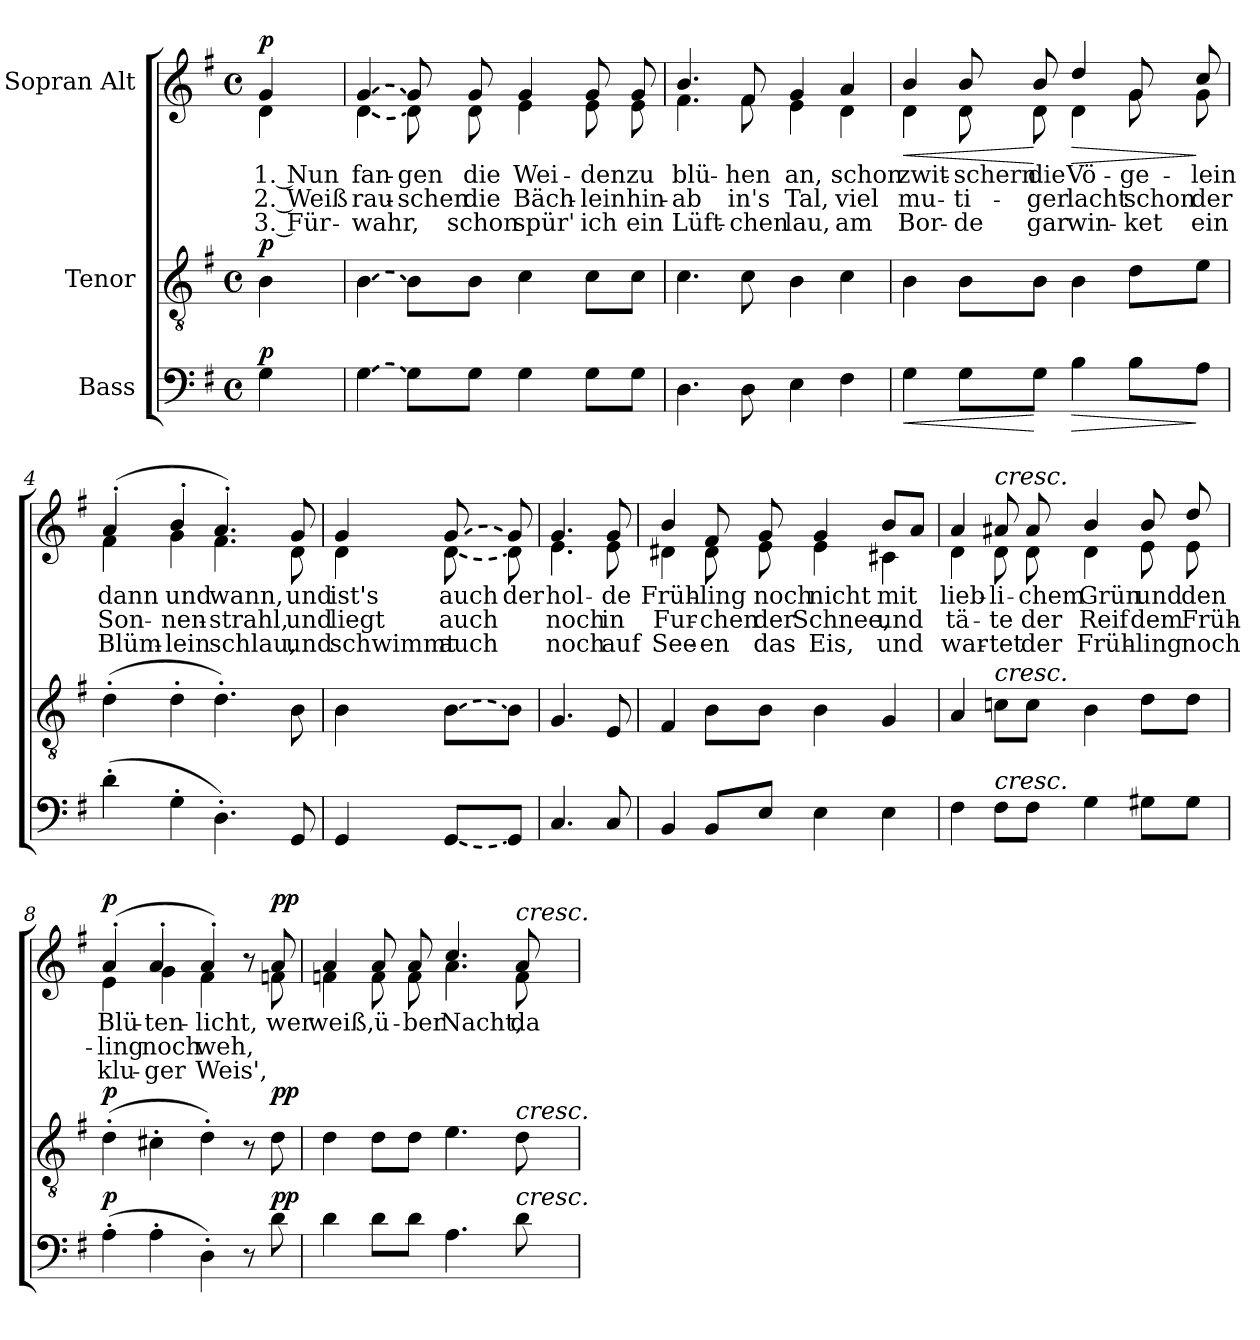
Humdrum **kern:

**kern	**dynam	**kern	**dynam	**kern	**text	**text	**text	**dynam
*part3	*part3	*part2	*part2	*part1	*part1	*part1	*part1	*part1
*staff3	*staff3	*staff2	*staff2	*staff1	*staff1	*staff1	*staff1	*staff1
*I"Bass	*	*I"Tenor	*	*I"Sopran Alt	*	*	*	*
*clefF4	*	*clefGv2	*	*clefG2	*	*	*	*
*k[f#]	*	*k[f#]	*	*k[f#]	*	*	*	*
*M4/4	*	*M4/4	*	*M4/4	*	*	*	*
*met(c)	*	*met(c)	*	*met(c)	*	*	*	*
=	=	=	=	=	=	=	=	=
!	!	!	!	!LO:TX:a:B:t=Mäßig schnell	!	!	!	!
!	!LO:DY:a	!	!LO:DY:a	!	!LO:LY:b	!LO:LY:b	!LO:LY:b	!LO:DY:a
*	*	*	*	*^	*	*	*	*
4G\	p	4B\	p	4g/	4d\	1. Nun	2. Weiß	3. Für-	p
=1	=1	=1	=1	=1	=1	=1	=1	=1	=1
!LO:T:dash	!	!LO:T:dash	!	!LO:T:dash	!LO:T:dash	!LO:LY:b	!LO:LY:b	!LO:LY:b	!
[4G\	.	[4B\	.	[4g/	[4d\	fan-	rau-	-wahr,	.
!	!	!	!	!	!	!LO:LY:b	!LO:LY:b	!	!
8G\L]	.	8B\L]	.	8g/]	8d\]	-gen	-schen	.	.
!	!	!	!	!	!	!LO:LY:b	!LO:LY:b	!LO:LY:b	!
8G\J	.	8B\J	.	8g/	8d\	die	die	schon	.
!	!	!	!	!	!	!LO:LY:b	!LO:LY:b	!LO:LY:b	!
4G\	.	4c\	.	4g/	4e\	Wei-	Bäch-	spür'	.
!	!	!	!	!	!	!LO:LY:b	!LO:LY:b	!LO:LY:b	!
8G\L	.	8c\L	.	8g/	8e\	-den	-lein	ich	.
!	!	!	!	!	!	!LO:LY:b	!LO:LY:b	!LO:LY:b	!
8G\J	.	8c\J	.	8g/	8e\	zu	hin-	ein	.
=2	=2	=2	=2	=2	=2	=2	=2	=2	=2
!	!	!	!	!	!	!LO:LY:b	!LO:LY:b	!LO:LY:b	!
4.D\	.	4.c\	.	4.b/	4.f#\	blü-	-ab	Lüft-	.
!	!	!	!	!	!	!LO:LY:b	!LO:LY:b	!LO:LY:b	!
8D\	.	8c\	.	8f#/	8f#\	-hen	in's	-chen	.
!	!	!	!	!	!	!LO:LY:b	!LO:LY:b	!LO:LY:b	!
4E\	.	4B\	.	4g/	4e\	an,	Tal,	lau,	.
!	!	!	!	!	!	!LO:LY:b	!LO:LY:b	!LO:LY:b	!
4F#\	.	4c\	.	4a/	4d\	schon	viel	am	.
!!LO:LB:g=z	!!
=3	=3	=3	=3	=3	=3	=3	=3	=3	=3
!	!LO:HP:b	!	!	!	!	!LO:LY:b	!LO:LY:b	!LO:LY:b	!LO:HP:b
4G\	<	4B\	.	4b/	4d\	zwit-	mu-	Bor-	<
!	!	!	!	!	!	!LO:LY:b	!LO:LY:b	!LO:LY:b	!
8G\L	.	8B\L	.	8b/	8d\	-schern	-ti-	-de	.
!	!	!	!	!	!	!LO:LY:b	!LO:LY:b	!LO:LY:b	!
8G\J	[	8B\J	.	8b/	8d\	die	-ger	gar	[
!	!LO:HP:b	!	!	!	!	!LO:LY:b	!LO:LY:b	!LO:LY:b	!LO:HP:b
4B\	>	4B\	.	4dd/	4d\	Vö-	lacht	win-	>
!	!	!	!	!	!	!LO:LY:b	!LO:LY:b	!LO:LY:b	!
8B\L	.	8d\L	.	8g/	8g\	-ge-	schon	-ket	.
!	!	!	!	!	!	!LO:LY:b	!LO:LY:b	!LO:LY:b	!
8A\J	]	8e\J	.	8cc/	8g\	-lein	der	ein	]
=4	=4	=4	=4	=4	=4	=4	=4	=4	=4
!	!	!	!	!	!	!LO:LY:b	!LO:LY:b	!LO:LY:b	!
(4d'\	.	(4d'\	.	(4a'/	4f#\	dann	Son-	Blüm-	.
!	!	!	!	!	!	!LO:LY:b	!LO:LY:b	!LO:LY:b	!
4G'\	.	4d'\	.	4b'/	4g\	und	-nen-	-lein	.
!	!	!	!	!	!	!LO:LY:b	!LO:LY:b	!LO:LY:b	!
4.D'\)	.	4.d'\)	.	4.a'/)	4.f#\	wann,	-strahl,	schlau,	.
!	!	!	!	!	!	!LO:LY:b	!LO:LY:b	!LO:LY:b	!
8GG/	.	8B\	.	8g/	8d\	und	und	und	.
=4X1	=4X1	=4X1	=4X1	=4X1	=4X1	=4X1	=4X1	=4X1	=4X1
!	!	!	!	!	!	!LO:LY:b	!LO:LY:b	!LO:LY:b	!
4GG/	.	4B\	.	4g/	4d\	ist's	liegt	schwimmt	.
!LO:T:dash	!	!LO:T:dash	!	!LO:T:dash	!LO:T:dash	!LO:LY:b	!LO:LY:b	!LO:LY:b	!
[8GG/L	.	[8B\L	.	[8g/	[8d\	auch	auch	auch	.
!	!	!	!	!	!	!LO:LY:b	!	!	!
8GG/J]	.	8B\J]	.	8g/]	8d\]	der	.	.	.
!!LO:LB:g=z	!!
=5	=5	=5	=5	=5	=5	=5	=5	=5	=5
!	!	!	!	!	!	!LO:LY:b	!LO:LY:b	!LO:LY:b	!
4.C/	.	4.G/	.	4.g/	4.e\	hol-	noch	noch	.
!	!	!	!	!	!	!LO:LY:b	!LO:LY:b	!LO:LY:b	!
8C/	.	8E/	.	8g/	8e\	-de	in	auf	.
=6	=6	=6	=6	=6	=6	=6	=6	=6	=6
!	!	!	!	!	!	!LO:LY:b	!LO:LY:b	!LO:LY:b	!
4BB/	.	4F#/	.	4b/	4d#X\	Früh-	Fur-	See-	.
!	!	!	!	!	!	!LO:LY:b	!LO:LY:b	!LO:LY:b	!
8BB/L	.	8B\L	.	8f#/	8d#\	-ling	-chen	-en	.
!	!	!	!	!	!	!LO:LY:b	!LO:LY:b	!LO:LY:b	!
8E/J	.	8B\J	.	8g/	8e\	noch	der	das	.
!	!	!	!	!	!	!LO:LY:b	!LO:LY:b	!LO:LY:b	!
4E\	.	4B\	.	4g/	4e\	nicht	Schnee,	Eis,	.
!	!	!	!	!	!	!LO:LY:b	!LO:LY:b	!LO:LY:b	!
4E\	.	4G/	.	8b/L	4c#X\	mit	und	und	.
.	.	.	.	8a/J	.	.	.	.	.
=7	=7	=7	=7	=7	=7	=7	=7	=7	=7
!	!	!	!	!	!	!LO:LY:b	!LO:LY:b	!LO:LY:b	!
4F#\	.	4A/	.	4a/	4d\	lieb-	tä-	war-	.
!	!	!	!	!LO:TX:a:i:t=cresc.	!	!	!	!	!
!	!	!LO:TX:a:i:t=cresc.	!	!	!	!	!	!	!
!LO:TX:a:i:t=cresc.	!	!	!	!	!	!	!	!	!
!	!	!	!	!	!	!LO:LY:b	!LO:LY:b	!LO:LY:b	!
8F#\L	.	8cn\L	.	8a#X/	8d\	-li-	-te	-tet	.
!	!	!	!	!	!	!LO:LY:b	!LO:LY:b	!LO:LY:b	!
8F#\J	.	8c\J	.	8a#/	8d\	-chem	der	der	.
!	!	!	!	!	!	!LO:LY:b	!LO:LY:b	!LO:LY:b	!
4G\	.	4B\	.	4b/	4d\	Grün	Reif	Früh-	.
!	!	!	!	!	!	!LO:LY:b	!LO:LY:b	!LO:LY:b	!
8G#X\L	.	8d\L	.	8b/	8e\	und	dem	-ling	.
!	!	!	!	!	!	!LO:LY:b	!LO:LY:b	!LO:LY:b	!
8G#\J	.	8d\J	.	8dd/	8e\	den	Früh-	noch	.
!!LO:PB:g=z	!!
=8	=8	=8	=8	=8	=8	=8	=8	=8	=8
!	!LO:DY:a	!	!LO:DY:a	!	!	!LO:LY:b	!LO:LY:b	!LO:LY:b	!LO:DY:a
(4A'\	p	(4d'\	p	(4a'/	4e\	Blü-	-ling	klu-	p
!	!	!	!	!	!	!LO:LY:b	!LO:LY:b	!LO:LY:b	!
4A'\	.	4c#X'\	.	4a'/	4g\	-ten-	noch	-ger	.
!	!	!	!	!	!	!LO:LY:b	!LO:LY:b	!LO:LY:b	!
4D'\)	.	4d'\)	.	4a'/)	4f#\	-licht,	weh,	Weis',	.
8r	.	8r	.	8r	8ryy	.	.	.	.
!	!LO:DY:a	!	!LO:DY:a	!	!	!LO:LY:b	!	!	!LO:DY:a
8d\	pp	8d\	pp	8a/	8fn\	wer	.	.	pp
=9	=9	=9	=9	=9	=9	=9	=9	=9	=9
!	!	!	!	!	!	!LO:LY:b	!	!	!
4d\	.	4d\	.	4a/	4fn\	weiß,	.	.	.
!	!	!	!	!	!	!LO:LY:b	!	!	!
8d\L	.	8d\L	.	8a/	8f\	ü-	.	.	.
!	!	!	!	!	!	!LO:LY:b	!	!	!
8d\J	.	8d\J	.	8a/	8f\	-ber	.	.	.
!	!	!	!	!	!	!LO:LY:b	!	!	!
4.A\	.	4.e\	.	4.cc/	4.a\	Nacht,	.	.	.
!	!	!	!	!LO:TX:a:i:t=cresc.	!	!	!	!	!
!	!	!LO:TX:a:i:t=cresc.	!	!	!	!	!	!	!
!LO:TX:a:i:t=cresc.	!	!	!	!	!	!	!	!	!
!	!	!	!	!	!	!LO:LY:b	!	!	!
8d\	.	8d\	.	8a/	8f\	da	.	.	.
*	*	*	*	*v	*v	*	*	*	*
=	=	=	=	=	=	=	=	=
*-	*-	*-	*-	*-	*-	*-	*-	*-
